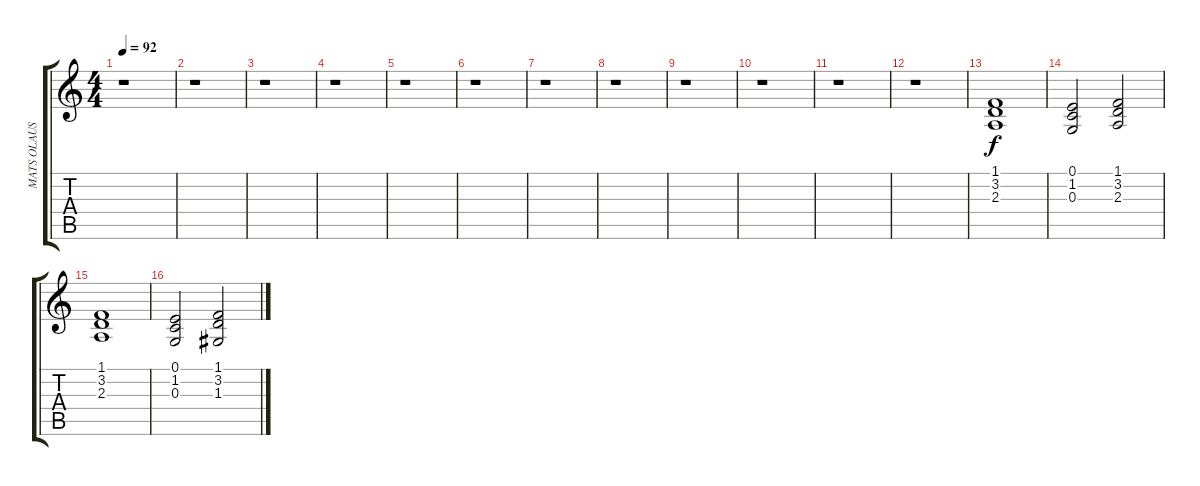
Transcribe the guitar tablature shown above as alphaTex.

\track ("MATS OLAUSSON" "MATS OLAUS") {instrument reedorgan}
\staff {score tabs}
\tuning (E4 B3 G3 D3 A2 E2) {hide}
\ts (4 4)
\tempo 92
\clef g2
\ks c
r.1{dy f} |
r.1 |
r.1 |
r.1 |
r.1 |
r.1 |
r.1 |
r.1 |
r.1 |
r.1 |
r.1 |
r.1 |
(1.1 3.2 2.3).1 |
(0.1 1.2 0.3).2 (1.1 3.2 2.3).2 |
(1.1 3.2 2.3).1 |
(0.1 1.2 0.3).2 (1.1 3.2 1.3).2
